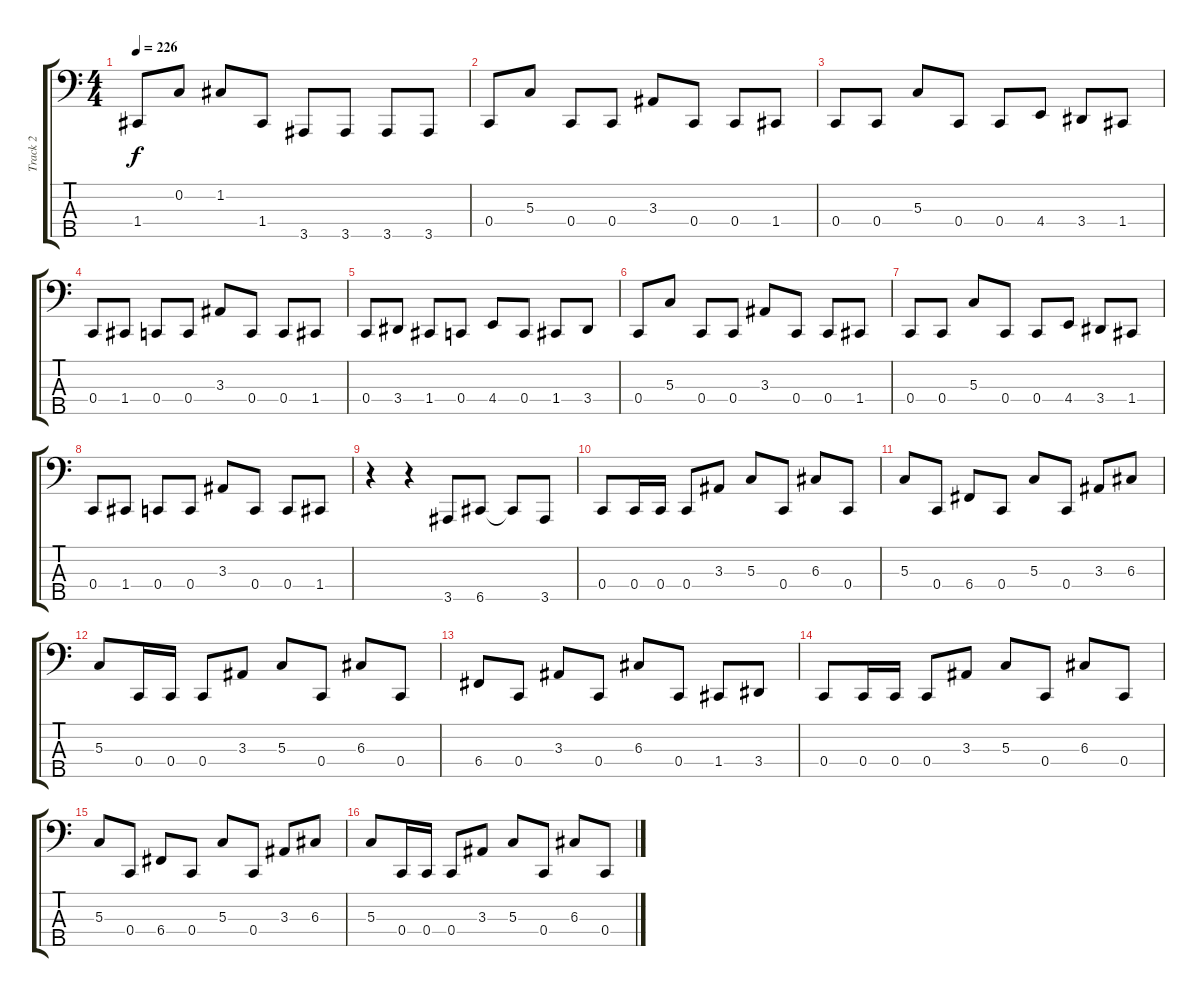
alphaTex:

\track ("Track 2" "Track 2") {instrument electricbasspick}
\staff {score tabs}
\tuning (F2 C2 G1 C1 G0) {hide}
\ts (4 4)
\tempo 226
\clef f4
\ks c
1.4.8{dy f} 0.2.8 1.2.8 1.4.8 3.5.8 3.5.8 3.5.8 3.5.8 |
0.4.8 5.3.8 0.4.8 0.4.8 3.3.8 0.4.8 0.4.8 1.4.8 |
0.4.8 0.4.8 5.3.8 0.4.8 0.4.8 4.4.8 3.4.8 1.4.8 |
0.4.8 1.4.8 0.4.8 0.4.8 3.3.8 0.4.8 0.4.8 1.4.8 |
0.4.8 3.4.8 1.4.8 0.4.8 4.4.8 0.4.8 1.4.8 3.4.8 |
0.4.8 5.3.8 0.4.8 0.4.8 3.3.8 0.4.8 0.4.8 1.4.8 |
0.4.8 0.4.8 5.3.8 0.4.8 0.4.8 4.4.8 3.4.8 1.4.8 |
0.4.8 1.4.8 0.4.8 0.4.8 3.3.8 0.4.8 0.4.8 1.4.8 |
r.4 r.4 3.5.8 6.5.8 6.5{t}.8 3.5.8 |
0.4.8 0.4.16 0.4.16 0.4.8 3.3.8 5.3.8 0.4.8 6.3.8 0.4.8 |
5.3.8 0.4.8 6.4.8 0.4.8 5.3.8 0.4.8 3.3.8 6.3.8 |
5.3.8 0.4.16 0.4.16 0.4.8 3.3.8 5.3.8 0.4.8 6.3.8 0.4.8 |
6.4.8 0.4.8 3.3.8 0.4.8 6.3.8 0.4.8 1.4.8 3.4.8 |
0.4.8 0.4.16 0.4.16 0.4.8 3.3.8 5.3.8 0.4.8 6.3.8 0.4.8 |
5.3.8 0.4.8 6.4.8 0.4.8 5.3.8 0.4.8 3.3.8 6.3.8 |
5.3.8 0.4.16 0.4.16 0.4.8 3.3.8 5.3.8 0.4.8 6.3.8 0.4.8
